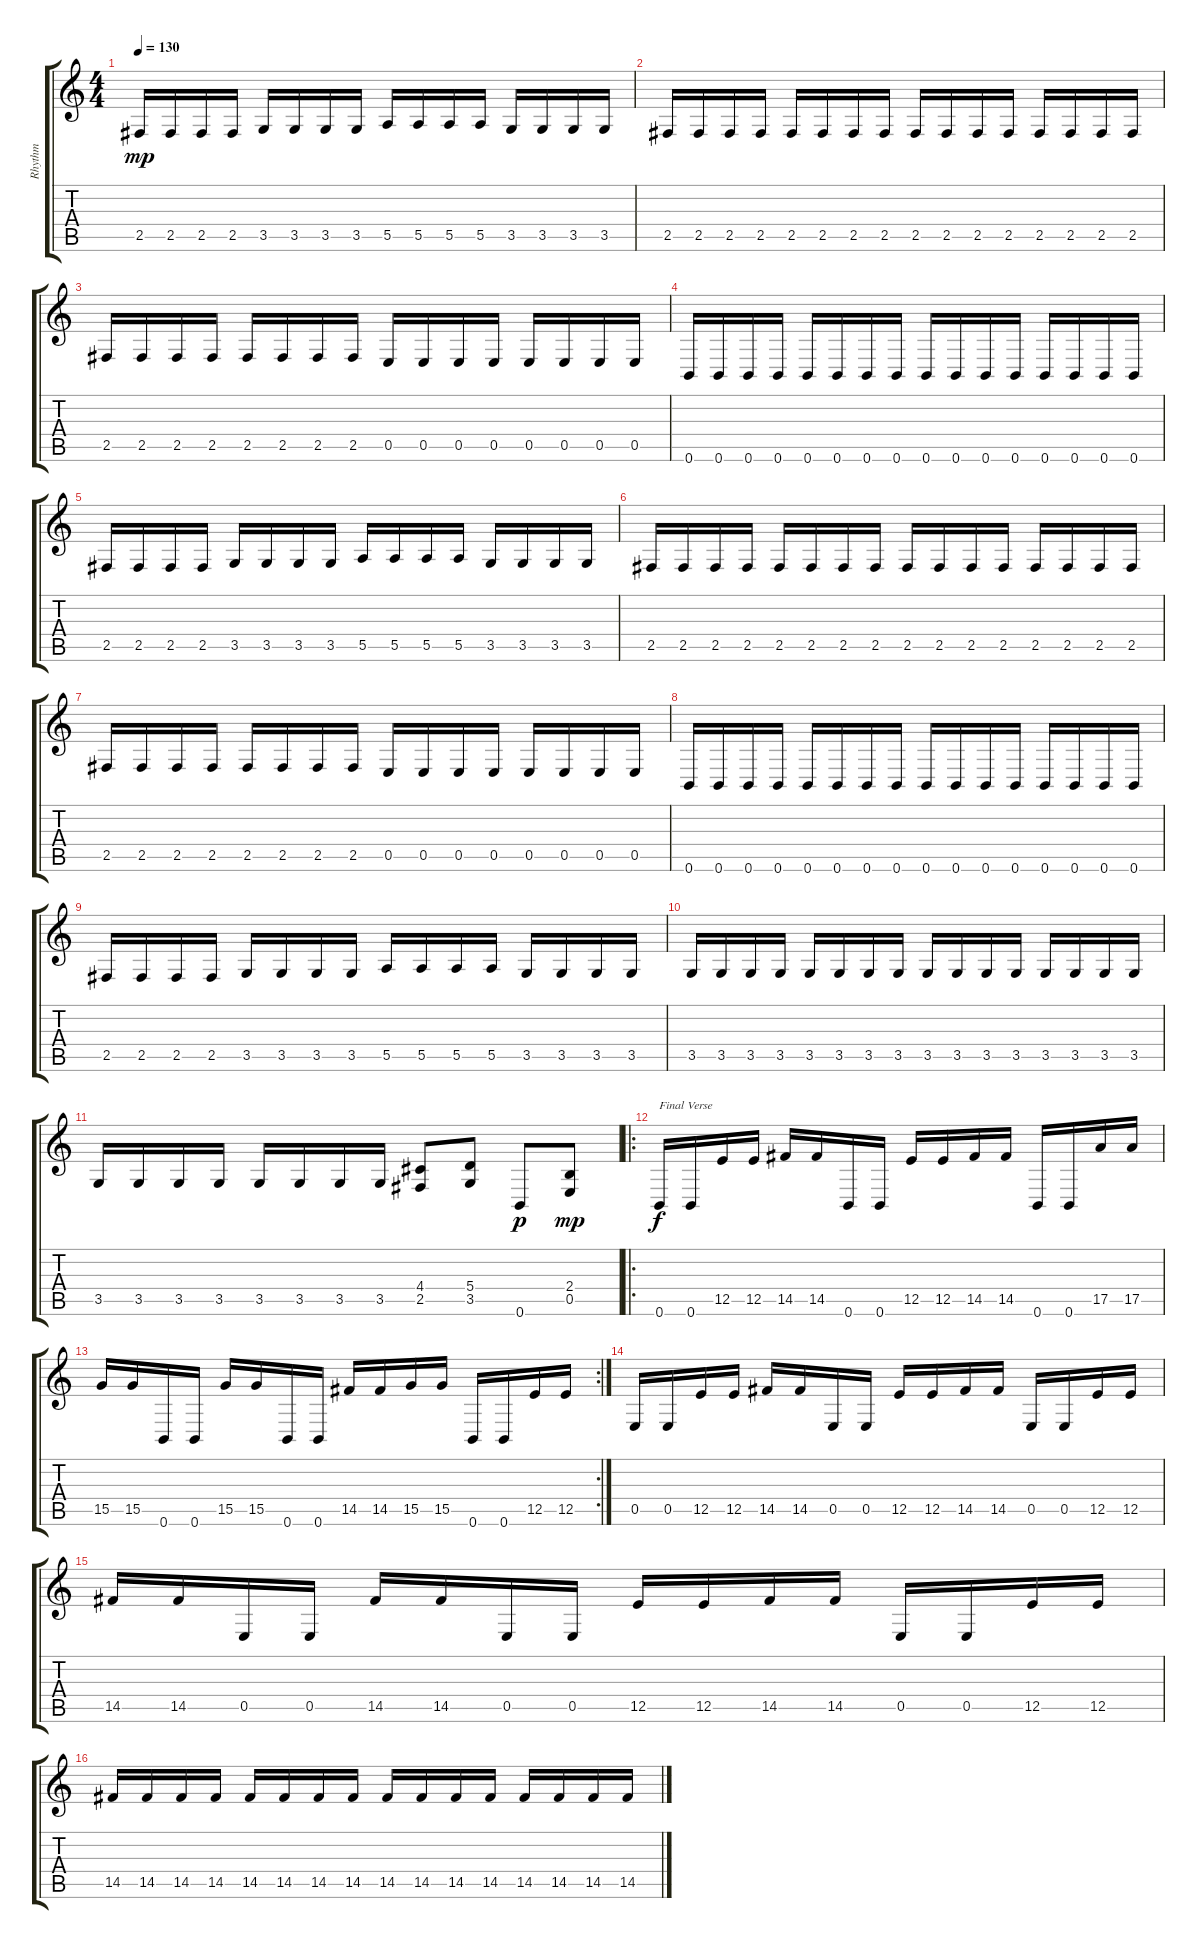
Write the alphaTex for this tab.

\track ("Rhythm" "Rhythm") {instrument distortionguitar}
\staff {score tabs}
\tuning (B3 Gb3 D3 A2 E2 B1) {hide}
\ts (4 4)
\tempo 130
\clef g2
\ks c
2.5.16{dy mp} 2.5.16 2.5.16 2.5.16 3.5.16 3.5.16 3.5.16 3.5.16 5.5.16 5.5.16 5.5.16 5.5.16 3.5.16 3.5.16 3.5.16 3.5.16 |
2.5.16 2.5.16 2.5.16 2.5.16 2.5.16 2.5.16 2.5.16 2.5.16 2.5.16 2.5.16 2.5.16 2.5.16 2.5.16 2.5.16 2.5.16 2.5.16 |
2.5.16 2.5.16 2.5.16 2.5.16 2.5.16 2.5.16 2.5.16 2.5.16 0.5.16 0.5.16 0.5.16 0.5.16 0.5.16 0.5.16 0.5.16 0.5.16 |
0.6.16 0.6.16 0.6.16 0.6.16 0.6.16 0.6.16 0.6.16 0.6.16 0.6.16 0.6.16 0.6.16 0.6.16 0.6.16 0.6.16 0.6.16 0.6.16 |
2.5.16 2.5.16 2.5.16 2.5.16 3.5.16 3.5.16 3.5.16 3.5.16 5.5.16 5.5.16 5.5.16 5.5.16 3.5.16 3.5.16 3.5.16 3.5.16 |
2.5.16 2.5.16 2.5.16 2.5.16 2.5.16 2.5.16 2.5.16 2.5.16 2.5.16 2.5.16 2.5.16 2.5.16 2.5.16 2.5.16 2.5.16 2.5.16 |
2.5.16 2.5.16 2.5.16 2.5.16 2.5.16 2.5.16 2.5.16 2.5.16 0.5.16 0.5.16 0.5.16 0.5.16 0.5.16 0.5.16 0.5.16 0.5.16 |
0.6.16 0.6.16 0.6.16 0.6.16 0.6.16 0.6.16 0.6.16 0.6.16 0.6.16 0.6.16 0.6.16 0.6.16 0.6.16 0.6.16 0.6.16 0.6.16 |
2.5.16 2.5.16 2.5.16 2.5.16 3.5.16 3.5.16 3.5.16 3.5.16 5.5.16 5.5.16 5.5.16 5.5.16 3.5.16 3.5.16 3.5.16 3.5.16 |
3.5.16 3.5.16 3.5.16 3.5.16 3.5.16 3.5.16 3.5.16 3.5.16 3.5.16 3.5.16 3.5.16 3.5.16 3.5.16 3.5.16 3.5.16 3.5.16 |
3.5.16 3.5.16 3.5.16 3.5.16 3.5.16 3.5.16 3.5.16 3.5.16 (4.4 2.5).8 (5.4 3.5).8 0.6.8{dy p} (2.4 0.5).8{dy mp} |
\ro
0.6.16{txt "Final Verse" dy f} 0.6.16 12.5.16 12.5.16 14.5.16 14.5.16 0.6.16 0.6.16 12.5.16 12.5.16 14.5.16 14.5.16 0.6.16 0.6.16 17.5.16 17.5.16 |
\rc 2
15.5.16 15.5.16 0.6.16 0.6.16 15.5.16 15.5.16 0.6.16 0.6.16 14.5.16 14.5.16 15.5.16 15.5.16 0.6.16 0.6.16 12.5.16 12.5.16 |
0.5.16 0.5.16 12.5.16 12.5.16 14.5.16 14.5.16 0.5.16 0.5.16 12.5.16 12.5.16 14.5.16 14.5.16 0.5.16 0.5.16 12.5.16 12.5.16 |
14.5.16 14.5.16 0.5.16 0.5.16 14.5.16 14.5.16 0.5.16 0.5.16 12.5.16 12.5.16 14.5.16 14.5.16 0.5.16 0.5.16 12.5.16 12.5.16 |
14.5.16 14.5.16 14.5.16 14.5.16 14.5.16 14.5.16 14.5.16 14.5.16 14.5.16 14.5.16 14.5.16 14.5.16 14.5.16 14.5.16 14.5.16 14.5.16
